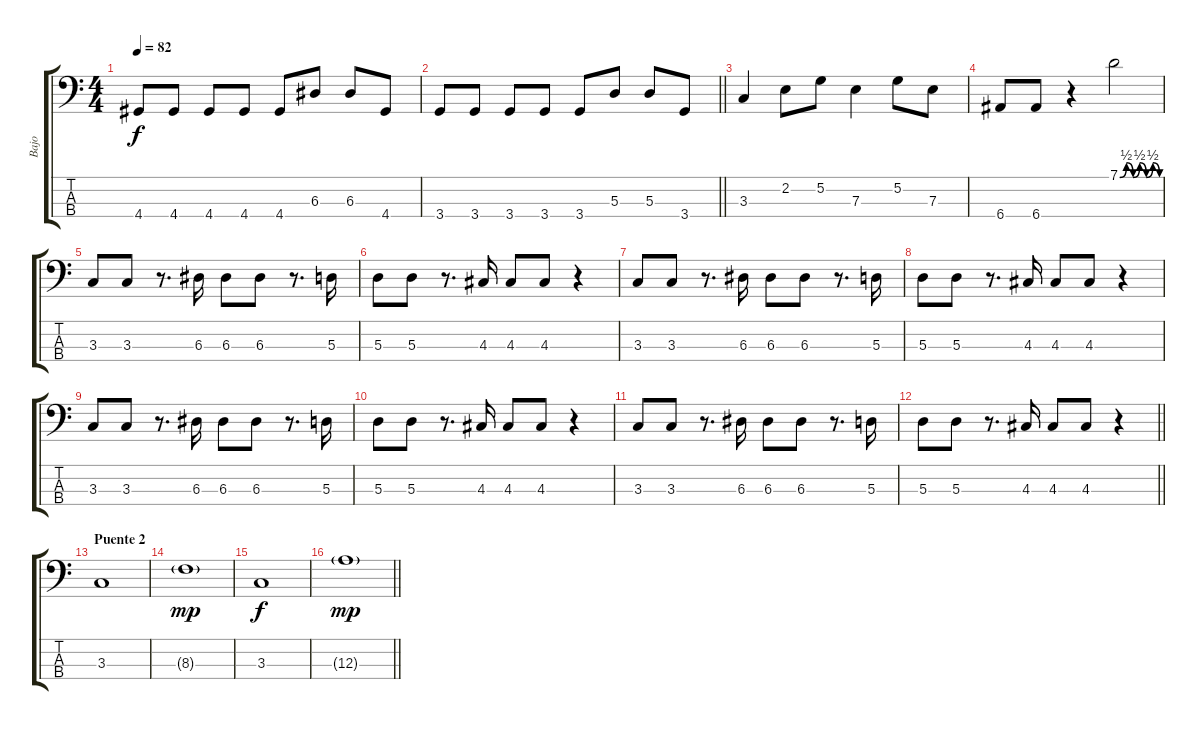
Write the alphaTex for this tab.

\track ("Bajo" "Bajo") {instrument electricbassfinger}
\staff {score tabs}
\tuning (G2 D2 A1 E1) {hide}
\ts (4 4)
\tempo 82
\clef f4
\ks c
4.4.8{dy f} 4.4.8 4.4.8 4.4.8 4.4.8 6.3.8 6.3.8 4.4.8 |
\barLineRight lightlight
3.4.8 3.4.8 3.4.8 3.4.8 3.4.8 5.3.8 5.3.8 3.4.8 |
3.3.4 2.2.8 5.2.8 7.3.4 5.2.8 7.3.8 |
6.4.8 6.4.8 r.4 7.1{be (custom 0 0 10 2 20 0 30 2 40 0 50 2 60 0)}.2 |
3.3.8 3.3.8 r.8{d} 6.3.16 6.3.8 6.3.8 r.8{d} 5.3.16 |
5.3.8 5.3.8 r.8{d} 4.3.16 4.3.8 4.3.8 r.4 |
3.3.8 3.3.8 r.8{d} 6.3.16 6.3.8 6.3.8 r.8{d} 5.3.16 |
5.3.8 5.3.8 r.8{d} 4.3.16 4.3.8 4.3.8 r.4 |
3.3.8 3.3.8 r.8{d} 6.3.16 6.3.8 6.3.8 r.8{d} 5.3.16 |
5.3.8 5.3.8 r.8{d} 4.3.16 4.3.8 4.3.8 r.4 |
3.3.8 3.3.8 r.8{d} 6.3.16 6.3.8 6.3.8 r.8{d} 5.3.16 |
\barLineRight lightlight
5.3.8 5.3.8 r.8{d} 4.3.16 4.3.8 4.3.8 r.4 |
\section ("" "Puente 2")
3.3.1 |
8.3{g}.1{dy mp} |
3.3.1{dy f} |
\barLineRight lightlight
12.3{g}.1{dy mp}
